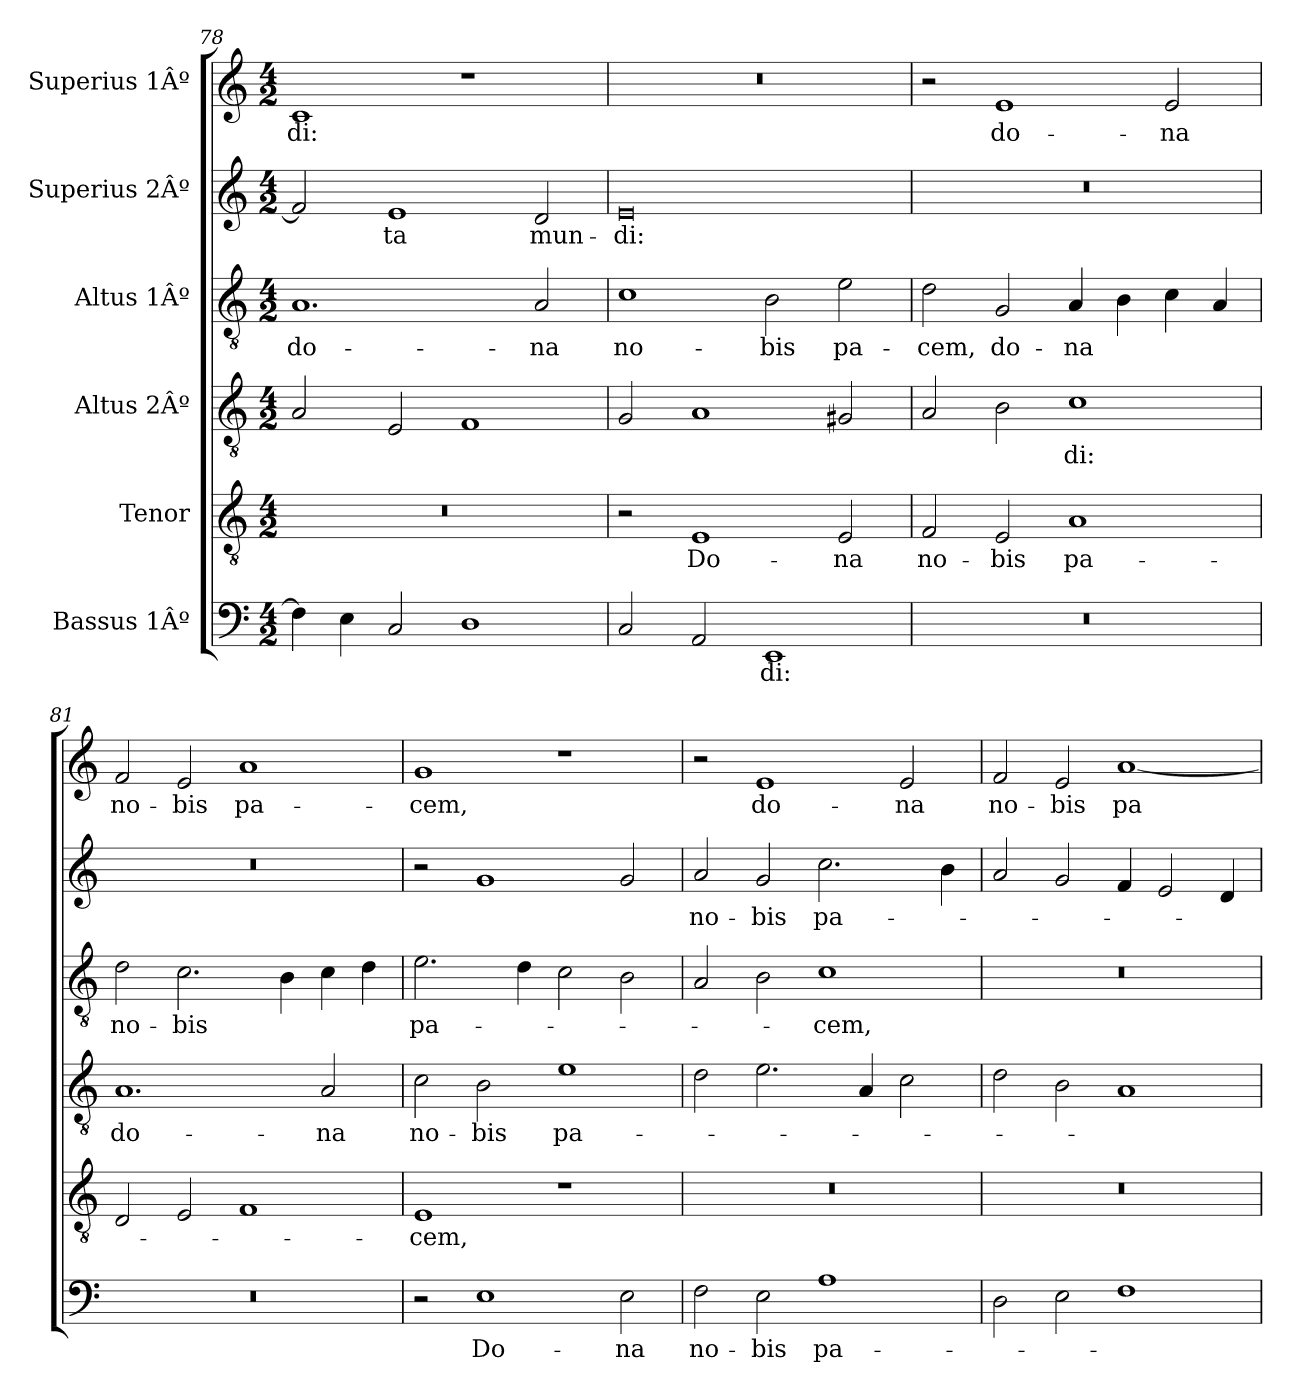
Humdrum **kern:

**kern	**text	**kern	**text	**kern	**text	**kern	**text	**kern	**text	**kern	**text
*part6	*part6	*part5	*part5	*part4	*part4	*part3	*part3	*part2	*part2	*part1	*part1
*staff6	*staff6	*staff5	*staff5	*staff4	*staff4	*staff3	*staff3	*staff2	*staff2	*staff1	*staff1
*I"Bassus 1Âº	*	*I"Tenor	*	*I"Altus 2Âº	*	*I"Altus 1Âº	*	*I"Superius 2Âº	*	*I"Superius 1Âº	*
*clefF4	*	*clefGv2	*	*clefGv2	*	*clefGv2	*	*clefG2	*	*clefG2	*
*k[]	*	*k[]	*	*k[]	*	*k[]	*	*k[]	*	*k[]	*
*M4/2	*	*M4/2	*	*M4/2	*	*M4/2	*	*M4/2	*	*M4/2	*
=78	=78	=78	=78	=78	=78	=78	=78	=78	=78	=78	=78
4F\]	.	0r	.	2A/	.	1.A/	do-	2f/]	.	1c/	-di:
4E\	.	.	.	.	.	.	.	.	.	.	.
2C/	.	.	.	2E/	.	.	.	1e/	-ta	.	.
1D\	.	.	.	1F/	.	.	.	.	.	1r	.
.	.	.	.	.	.	2A/	-na	2d/	mun-	.	.
=79	=79	=79	=79	=79	=79	=79	=79	=79	=79	=79	=79
2C/	.	2r	.	2G/	.	1c\	no-	0e/	-di:	0r	.
2AA/	.	1E/	Do-	1A/	.	.	.	.	.	.	.
1EE/	-di:	.	.	.	.	2B\	-bis	.	.	.	.
.	.	2E/	-na	2G#X/	.	2e\	pa-	.	.	.	.
=80	=80	=80	=80	=80	=80	=80	=80	=80	=80	=80	=80
0r	.	2F/	no-	2A/	.	2d\	-cem,	0r	.	2r	.
.	.	2E/	-bis	2B\	.	2G/	do-	.	.	1e/	do-
.	.	1A/	pa-	1c\	-di:	4A/	-na	.	.	.	.
.	.	.	.	.	.	4B\	.	.	.	.	.
.	.	.	.	.	.	4c\	.	.	.	2e/	-na
.	.	.	.	.	.	4A/	.	.	.	.	.
=81	=81	=81	=81	=81	=81	=81	=81	=81	=81	=81	=81
0r	.	2D/	.	1.A/	do-	2d\	no-	0r	.	2f/	no-
.	.	2E/	.	.	.	2.c\	-bis	.	.	2e/	-bis
.	.	1F/	.	.	.	.	.	.	.	1a/	pa-
.	.	.	.	.	.	4B\	.	.	.	.	.
.	.	.	.	2A/	-na	4c\	.	.	.	.	.
.	.	.	.	.	.	4d\	.	.	.	.	.
=82	=82	=82	=82	=82	=82	=82	=82	=82	=82	=82	=82
2r	.	1E/	-cem,	2c\	no-	2.e\	pa-	2r	.	1g/	-cem,
1E\	Do-	.	.	2B\	-bis	.	.	1g/	.	.	.
.	.	.	.	.	.	4d\	.	.	.	.	.
.	.	1r	.	1e\	pa-	2c\	.	.	.	1r	.
2E\	-na	.	.	.	.	2B\	.	2g/	.	.	.
=83	=83	=83	=83	=83	=83	=83	=83	=83	=83	=83	=83
2F\	no-	0r	.	2d\	.	2A/	.	2a/	no-	2r	.
2E\	-bis	.	.	2.e\	.	2B\	.	2g/	-bis	1e/	do-
1A\	pa-	.	.	.	.	1c\	-cem,	2.cc\	pa-	.	.
.	.	.	.	4A/	.	.	.	.	.	.	.
.	.	.	.	2c\	.	.	.	.	.	2e/	-na
.	.	.	.	.	.	.	.	4b\	.	.	.
=84	=84	=84	=84	=84	=84	=84	=84	=84	=84	=84	=84
2D\	.	0r	.	2d\	.	0r	.	2a/	.	2f/	no-
2E\	.	.	.	2B\	.	.	.	2g/	.	2e/	-bis
1F\	.	.	.	1A/	.	.	.	4f/	.	[1a/	pa-
.	.	.	.	.	.	.	.	2e/	.	.	.
.	.	.	.	.	.	.	.	4d/	.	.	.
=	=	=	=	=	=	=	=	=	=	=	=
*-	*-	*-	*-	*-	*-	*-	*-	*-	*-	*-	*-
